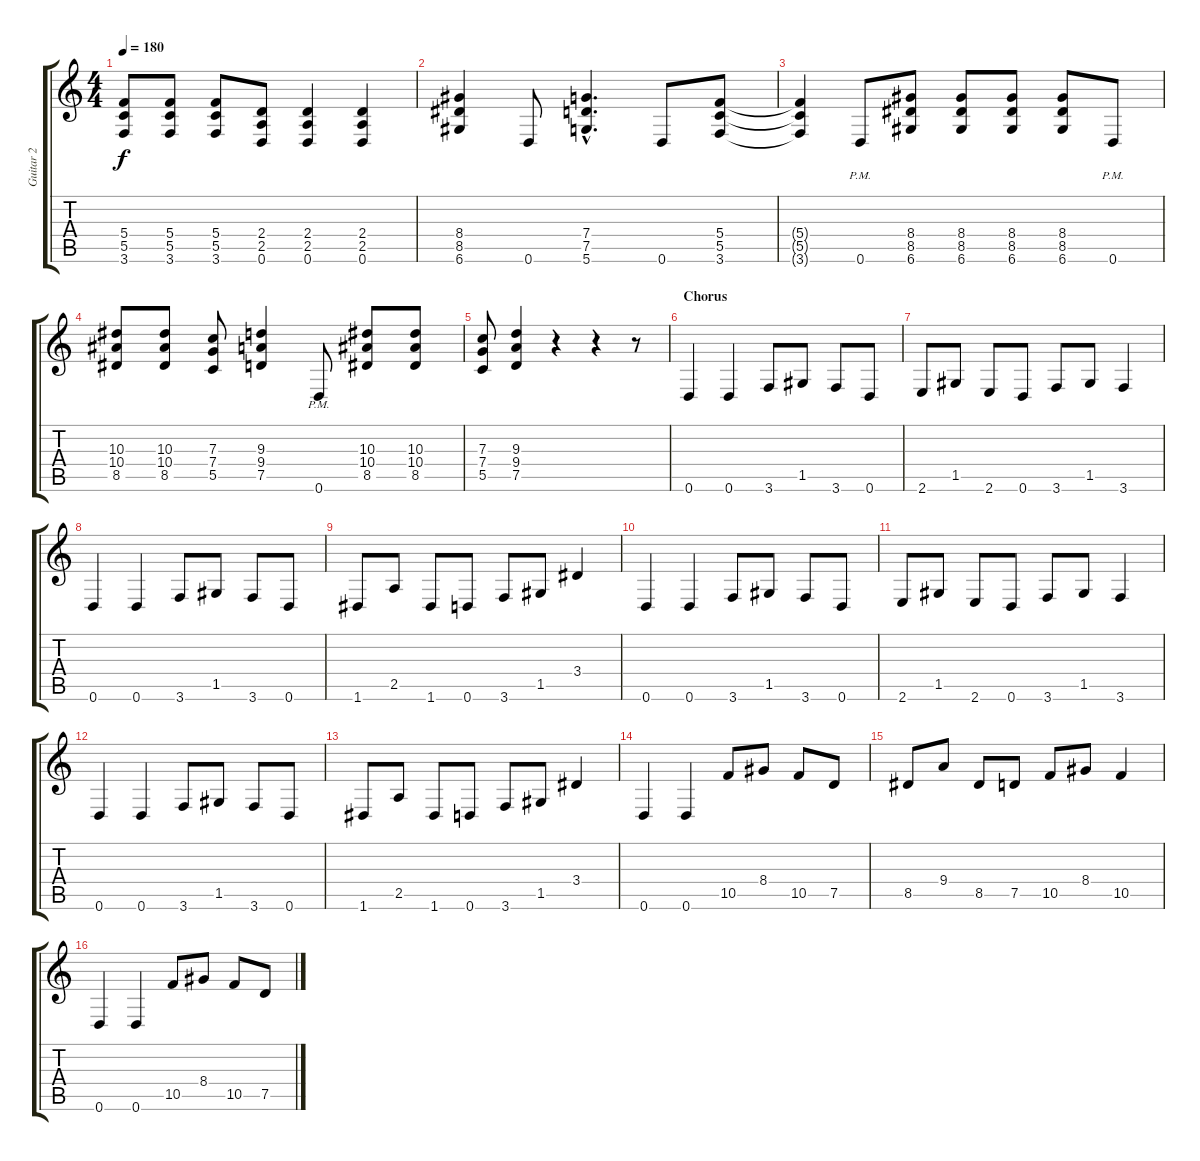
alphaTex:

\track ("Guitar 2" "Guitar 2") {instrument distortionguitar}
\staff {score tabs}
\tuning (D4 A3 F3 C3 G2 D2) {hide}
\ts (4 4)
\tempo 180
\clef g2
\ks c
(5.4{t} 5.5{t} 3.6{t}).8{dy f} (5.4 5.5 3.6).8 (5.4 5.5 3.6).8 (2.4 2.5 0.6).8 (2.4 2.5 0.6).4 (2.4 2.5 0.6).4 |
(8.4 8.5 6.6).4 0.6.8 (7.4{hac} 7.5{hac} 5.6{hac}).4{d} 0.6.8 (5.4 5.5 3.6).8 |
(5.4{t} 5.5{t} 3.6{t}).4 0.6{pm}.8 (8.4 8.5 6.6).8 (8.4 8.5 6.6).8 (8.4 8.5 6.6).8 (8.4 8.5 6.6).8 0.6{pm}.8 |
(10.3 10.4 8.5).8 (10.3 10.4 8.5).8 (7.3 7.4 5.5).8 (9.3 9.4 7.5).4 0.6{pm}.8 (10.3 10.4 8.5).8 (10.3 10.4 8.5).8 |
(7.3 7.4 5.5).8 (9.3 9.4 7.5).4 r.4 r.4 r.8 |
\section ("" "Chorus")
0.6.4 0.6.4 3.6.8 1.5.8 3.6.8 0.6.8 |
2.6.8 1.5.8 2.6.8 0.6.8 3.6.8 1.5.8 3.6.4 |
0.6.4 0.6.4 3.6.8 1.5.8 3.6.8 0.6.8 |
1.6.8 2.5.8 1.6.8 0.6.8 3.6.8 1.5.8 3.4.4 |
0.6.4 0.6.4 3.6.8 1.5.8 3.6.8 0.6.8 |
2.6.8 1.5.8 2.6.8 0.6.8 3.6.8 1.5.8 3.6.4 |
0.6.4 0.6.4 3.6.8 1.5.8 3.6.8 0.6.8 |
1.6.8 2.5.8 1.6.8 0.6.8 3.6.8 1.5.8 3.4.4 |
0.6.4 0.6.4 10.5.8 8.4.8 10.5.8 7.5.8 |
8.5.8 9.4.8 8.5.8 7.5.8 10.5.8 8.4.8 10.5.4 |
0.6.4 0.6.4 10.5.8 8.4.8 10.5.8 7.5.8
